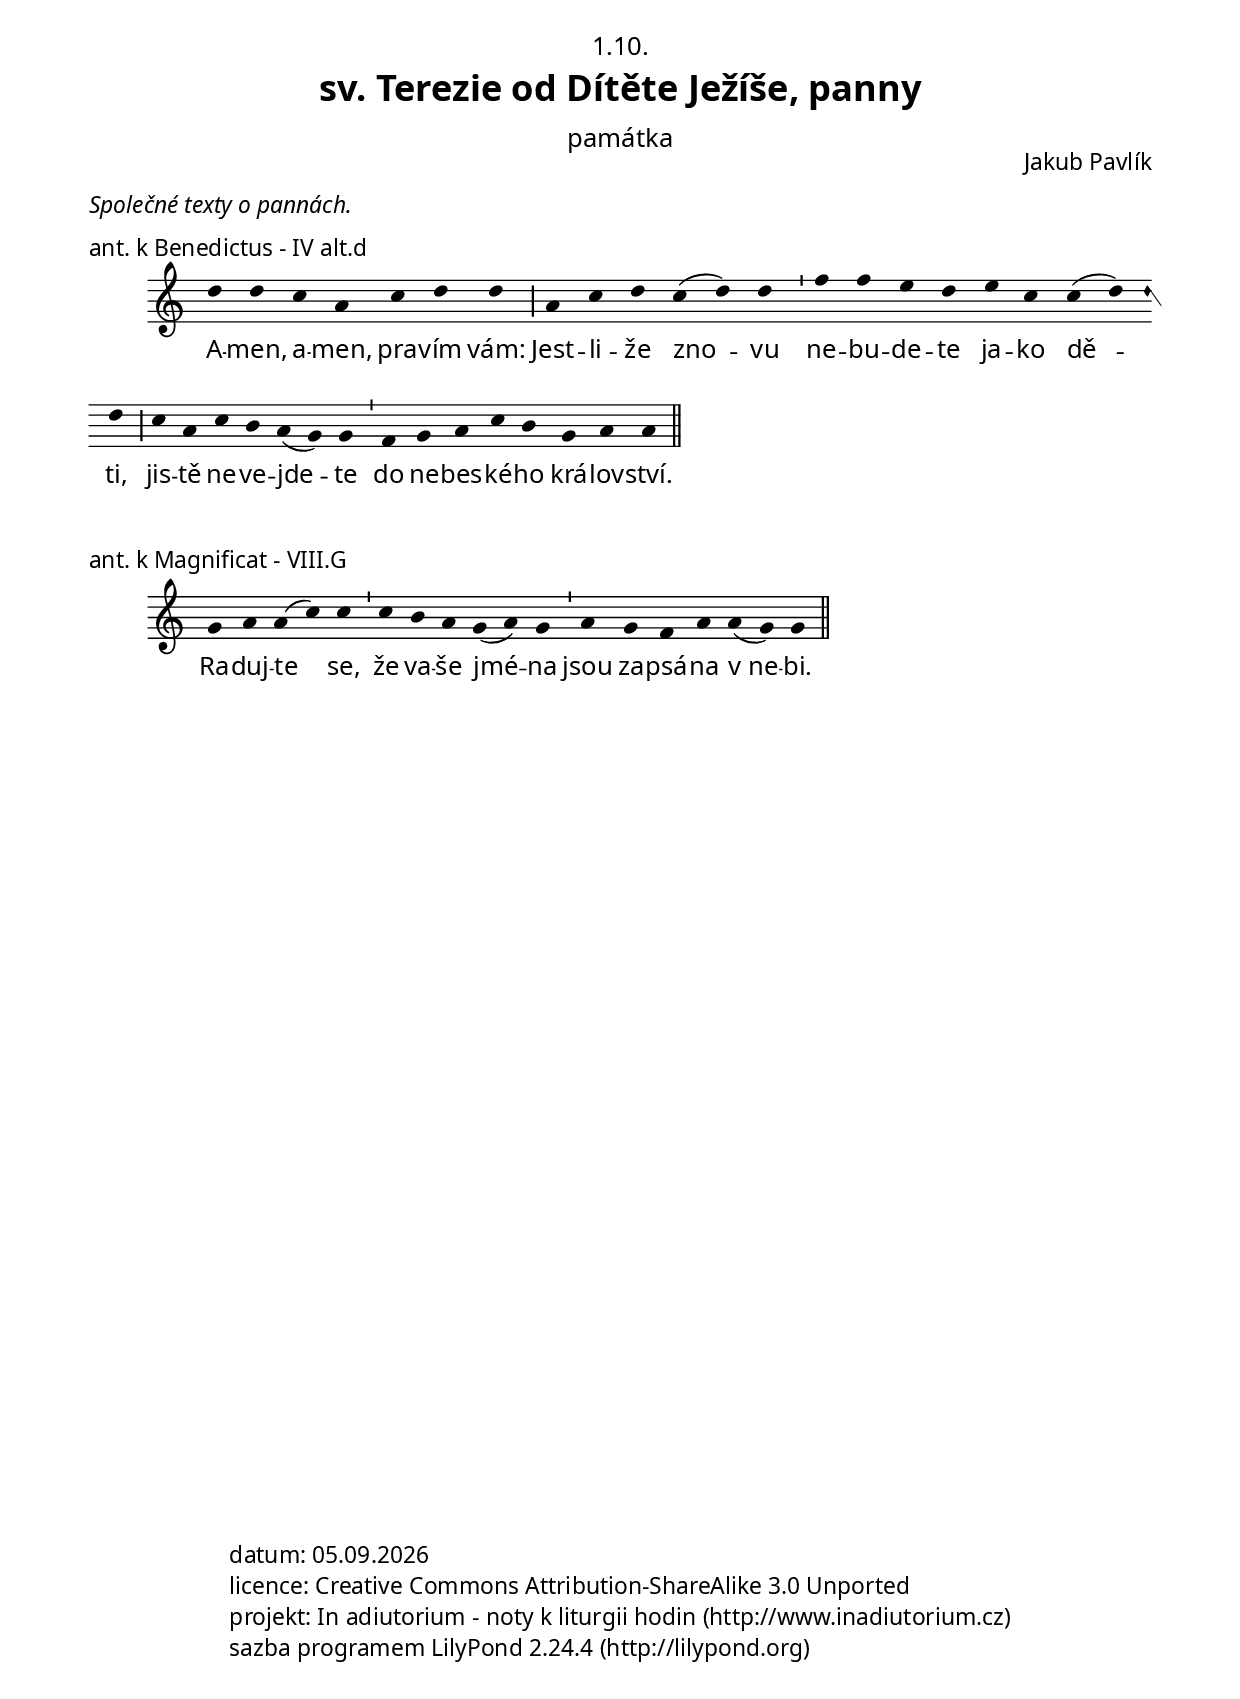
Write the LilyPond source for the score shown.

\version "2.16.0"

\include "../spolecne.ly"
\include "../dilyresponsorii.ly"

\header {
  title = \markup\titleSvatek
            "sv. Terezie od Dítěte Ježíše, panny"
            památka
            1.10.
  composer = "Jakub Pavlík"
}

\markup\communia #'(#:panna)

\score {
  \relative c'' {
    \choralniRezim
    d4 d c a c d d \barMaior
    a c d c( d) d \barMin
    f f e d e c c( d) d \barMaior
    c a c b a( g) g \barMin
    f g a c b g a a \barFinalis
  }
  \addlyrics {
    A -- men, a -- men, pra -- vím vám:
    Jest -- li -- že zno -- vu
    ne -- bu -- de -- te ja -- ko dě -- ti,
    jis -- tě ne -- ve -- jde -- te
    do ne -- bes -- ké -- ho krá -- lov -- ství.
  }
  \header {
    quid = "ant. k Benedictus"
    modus = "IV alt"
    differentia = "d"
    psalmus = ""
    fial = "antifony/tyden3_3utery.ly#ne-ant2?konec=22"
    id = "aben"
    piece = \markup {\sestavTitulekBezZalmu}
  }
}

\score {
  \relative c'' {
    \choralniRezim
    g4 a a( c) c \barMin
    c b a g( a) g \barMin
    a g f a a( g) g \barFinalis
  }
  \addlyrics {
    Ra -- duj -- te se,
    že va -- še jmé -- na
    jsou za -- psá -- na v_ne -- bi.
  }
  \header {
    quid = "ant. k Magnificat"
    modus = "VIII"
    differentia = "G"
    psalmus = ""
    fial = "antifony/mezidobi_nedeleC_11_20.ly#ne14c-2ne-amag"
    id = "amag"
    piece = \markup {\sestavTitulekBezZalmu}
  }
}